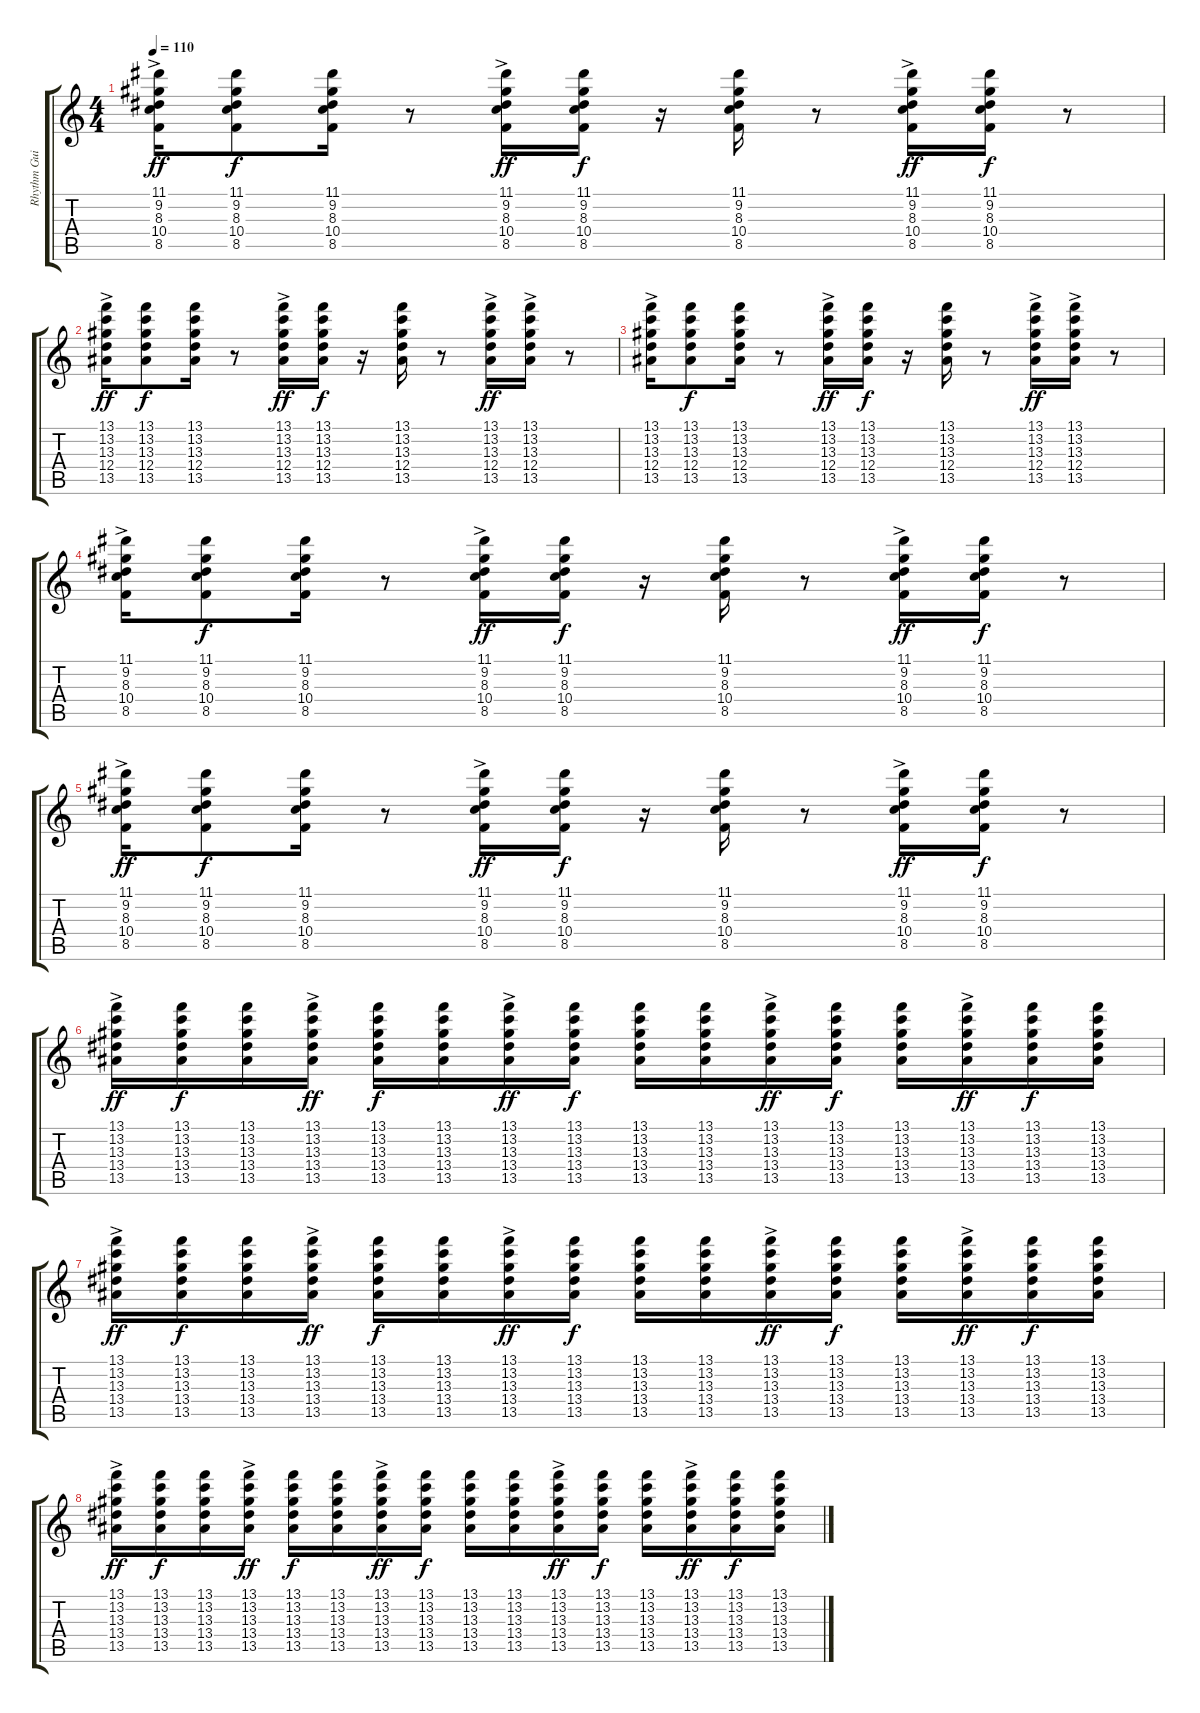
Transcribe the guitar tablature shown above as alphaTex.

\track ("Rhythm Guitar" "Rhythm Gui") {instrument electricguitarclean}
\staff {score tabs}
\tuning (E4 B3 G3 D3 A2 E2) {hide}
\ts (4 4)
\tempo 110
\clef g2
\ks c
(11.1{ac} 9.2{ac} 8.3{ac} 10.4{ac} 8.5{ac}).16{dy ff} (11.1 9.2 8.3 10.4 8.5).8{dy f} (11.1 9.2 8.3 10.4 8.5).16 r.8 (11.1{ac} 9.2{ac} 8.3{ac} 10.4{ac} 8.5{ac}).16{dy ff} (11.1 9.2 8.3 10.4 8.5).16{dy f} r.16 (11.1 9.2 8.3 10.4 8.5).16 r.8 (11.1{ac} 9.2{ac} 8.3{ac} 10.4{ac} 8.5{ac}).16{dy ff} (11.1 9.2 8.3 10.4 8.5).16{dy f} r.8 |
(13.1{ac} 13.2{ac} 13.3{ac} 12.4{ac} 13.5{ac}).16{dy ff} (13.1 13.2 13.3 12.4 13.5).8{dy f} (13.1 13.2 13.3 12.4 13.5).16 r.8 (13.1{ac} 13.2{ac} 13.3{ac} 12.4{ac} 13.5{ac}).16{dy ff} (13.1 13.2 13.3 12.4 13.5).16{dy f} r.16 (13.1 13.2 13.3 12.4 13.5).16 r.8 (13.1{ac} 13.2{ac} 13.3{ac} 12.4{ac} 13.5{ac}).16{dy ff} (13.1{ac} 13.2{ac} 13.3{ac} 12.4{ac} 13.5{ac}).16 r.8 |
(13.1{ac} 13.2{ac} 13.3{ac} 12.4{ac} 13.5{ac}).16 (13.1 13.2 13.3 12.4 13.5).8{dy f} (13.1 13.2 13.3 12.4 13.5).16 r.8 (13.1{ac} 13.2{ac} 13.3{ac} 12.4{ac} 13.5{ac}).16{dy ff} (13.1 13.2 13.3 12.4 13.5).16{dy f} r.16 (13.1 13.2 13.3 12.4 13.5).16 r.8 (13.1{ac} 13.2{ac} 13.3{ac} 12.4{ac} 13.5{ac}).16{dy ff} (13.1{ac} 13.2{ac} 13.3{ac} 12.4{ac} 13.5{ac}).16 r.8 |
(11.1{ac} 9.2{ac} 8.3{ac} 10.4{ac} 8.5{ac}).16 (11.1 9.2 8.3 10.4 8.5).8{dy f} (11.1 9.2 8.3 10.4 8.5).16 r.8 (11.1{ac} 9.2{ac} 8.3{ac} 10.4{ac} 8.5{ac}).16{dy ff} (11.1 9.2 8.3 10.4 8.5).16{dy f} r.16 (11.1 9.2 8.3 10.4 8.5).16 r.8 (11.1{ac} 9.2{ac} 8.3{ac} 10.4{ac} 8.5{ac}).16{dy ff} (11.1 9.2 8.3 10.4 8.5).16{dy f} r.8 |
(11.1{ac} 9.2{ac} 8.3{ac} 10.4{ac} 8.5{ac}).16{dy ff} (11.1 9.2 8.3 10.4 8.5).8{dy f} (11.1 9.2 8.3 10.4 8.5).16 r.8 (11.1{ac} 9.2{ac} 8.3{ac} 10.4{ac} 8.5{ac}).16{dy ff} (11.1 9.2 8.3 10.4 8.5).16{dy f} r.16 (11.1 9.2 8.3 10.4 8.5).16 r.8 (11.1{ac} 9.2{ac} 8.3{ac} 10.4{ac} 8.5{ac}).16{dy ff} (11.1 9.2 8.3 10.4 8.5).16{dy f} r.8 |
(13.1{ac} 13.2{ac} 13.3{ac} 13.4{ac} 13.5{ac}).16{dy ff} (13.1 13.2 13.3 13.4 13.5).16{dy f} (13.1 13.2 13.3 13.4 13.5).16 (13.1{ac} 13.2{ac} 13.3{ac} 13.4{ac} 13.5{ac}).16{dy ff} (13.1 13.2 13.3 13.4 13.5).16{dy f} (13.1 13.2 13.3 13.4 13.5).16 (13.1{ac} 13.2{ac} 13.3{ac} 13.4{ac} 13.5{ac}).16{dy ff} (13.1 13.2 13.3 13.4 13.5).16{dy f} (13.1 13.2 13.3 13.4 13.5).16 (13.1 13.2 13.3 13.4 13.5).16 (13.1{ac} 13.2{ac} 13.3{ac} 13.4{ac} 13.5{ac}).16{dy ff} (13.1 13.2 13.3 13.4 13.5).16{dy f} (13.1 13.2 13.3 13.4 13.5).16 (13.1{ac} 13.2{ac} 13.3{ac} 13.4{ac} 13.5{ac}).16{dy ff} (13.1 13.2 13.3 13.4 13.5).16{dy f} (13.1 13.2 13.3 13.4 13.5).16 |
(13.1{ac} 13.2{ac} 13.3{ac} 13.4{ac} 13.5{ac}).16{dy ff} (13.1 13.2 13.3 13.4 13.5).16{dy f} (13.1 13.2 13.3 13.4 13.5).16 (13.1{ac} 13.2{ac} 13.3{ac} 13.4{ac} 13.5{ac}).16{dy ff} (13.1 13.2 13.3 13.4 13.5).16{dy f} (13.1 13.2 13.3 13.4 13.5).16 (13.1{ac} 13.2{ac} 13.3{ac} 13.4{ac} 13.5{ac}).16{dy ff} (13.1 13.2 13.3 13.4 13.5).16{dy f} (13.1 13.2 13.3 13.4 13.5).16 (13.1 13.2 13.3 13.4 13.5).16 (13.1{ac} 13.2{ac} 13.3{ac} 13.4{ac} 13.5{ac}).16{dy ff} (13.1 13.2 13.3 13.4 13.5).16{dy f} (13.1 13.2 13.3 13.4 13.5).16 (13.1{ac} 13.2{ac} 13.3{ac} 13.4{ac} 13.5{ac}).16{dy ff} (13.1 13.2 13.3 13.4 13.5).16{dy f} (13.1 13.2 13.3 13.4 13.5).16 |
(13.1{ac} 13.2{ac} 13.3{ac} 13.4{ac} 13.5{ac}).16{dy ff} (13.1 13.2 13.3 13.4 13.5).16{dy f} (13.1 13.2 13.3 13.4 13.5).16 (13.1{ac} 13.2{ac} 13.3{ac} 13.4{ac} 13.5{ac}).16{dy ff} (13.1 13.2 13.3 13.4 13.5).16{dy f} (13.1 13.2 13.3 13.4 13.5).16 (13.1{ac} 13.2{ac} 13.3{ac} 13.4{ac} 13.5{ac}).16{dy ff} (13.1 13.2 13.3 13.4 13.5).16{dy f} (13.1 13.2 13.3 13.4 13.5).16 (13.1 13.2 13.3 13.4 13.5).16 (13.1{ac} 13.2{ac} 13.3{ac} 13.4{ac} 13.5{ac}).16{dy ff} (13.1 13.2 13.3 13.4 13.5).16{dy f} (13.1 13.2 13.3 13.4 13.5).16 (13.1{ac} 13.2{ac} 13.3{ac} 13.4{ac} 13.5{ac}).16{dy ff} (13.1 13.2 13.3 13.4 13.5).16{dy f} (13.1 13.2 13.3 13.4 13.5).16
